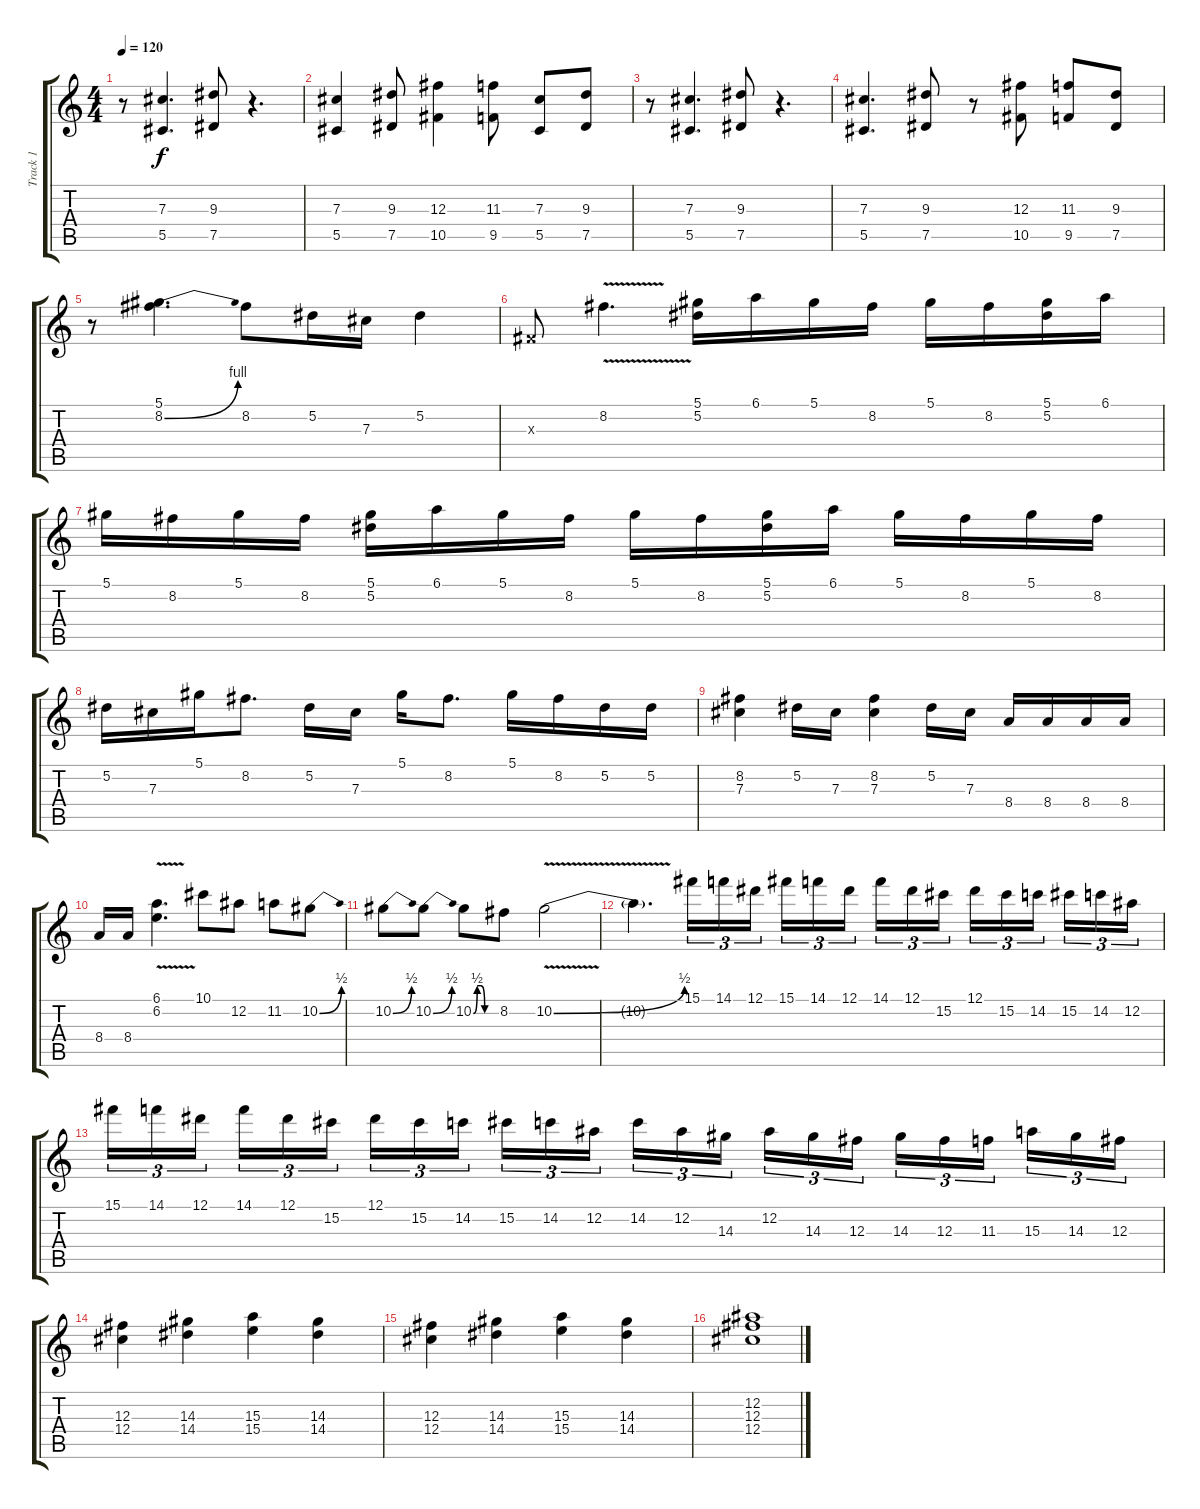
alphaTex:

\track ("Track 1" "Track 1") {instrument acousticguitarsteel}
\staff {score tabs}
\tuning (Eb4 Bb3 Gb3 Db3 Ab2 Eb2) {hide}
\ts (4 4)
\tempo 120
\clef g2
\ks c
r.8{dy f} (7.3 5.5).4{d} (9.3 7.5).8 r.4{d} |
(7.3 5.5).4 (9.3 7.5).8 (12.3 10.5).4 (11.3 9.5).8 (7.3 5.5).8 (9.3 7.5).8 |
r.8 (7.3 5.5).4{d} (9.3 7.5).8 r.4{d} |
(7.3 5.5).4{d} (9.3 7.5).8 r.8 (12.3 10.5).8 (11.3 9.5).8 (9.3 7.5).8 |
r.8 (5.1 8.2{be (bend 0 0 60 4)}).4{d} 8.2.8 5.2.16 7.3.16 5.2.4 |
0.3{x}.8 8.2{v}.4{d} (5.1 5.2).16 6.1.16 5.1.16 8.2.16 5.1.16 8.2.16 (5.1 5.2).16 6.1.16 |
5.1.16 8.2.16 5.1.16 8.2.16 (5.1 5.2).16 6.1.16 5.1.16 8.2.16 5.1.16 8.2.16 (5.1 5.2).16 6.1.16 5.1.16 8.2.16 5.1.16 8.2.16 |
5.2.16 7.3.16 5.1.16 8.2.8{d} 5.2.16 7.3.16 5.1.16 8.2.8{d} 5.1.16 8.2.16 5.2.16 5.2.16 |
(8.2 7.3).4 5.2.16 7.3.16 (8.2 7.3).4 5.2.16 7.3.16 8.4.16 8.4.16 8.4.16 8.4.16 |
8.4.16 8.4.16 (6.1{v} 6.2{v}).4{d} 10.1.8 12.2.8 11.2.8 10.2{be (bend 0 0 60 2)}.8 |
10.2{be (bend 0 0 60 2)}.8 10.2{be (bend 0 0 60 2)}.8 10.2{be (custom 0 0 10 2 20 2 30 0 60 0)}.8 8.2.8 10.2{be (bend 0 0 60 2) v}.2 |
10.2{t}.4{d} 15.1.16{tu (3 2)} 14.1.16{tu (3 2)} 12.1.16{tu (3 2)} 15.1.16{tu (3 2)} 14.1.16{tu (3 2)} 12.1.16{tu (3 2) beam splitsecondary} 14.1.16{tu (3 2)} 12.1.16{tu (3 2)} 15.2.16{tu (3 2)} 12.1.16{tu (3 2)} 15.2.16{tu (3 2)} 14.2.16{tu (3 2) beam splitsecondary} 15.2.16{tu (3 2)} 14.2.16{tu (3 2)} 12.2.16{tu (3 2)} |
15.1.16{tu (3 2)} 14.1.16{tu (3 2)} 12.1.16{tu (3 2) beam splitsecondary} 14.1.16{tu (3 2)} 12.1.16{tu (3 2)} 15.2.16{tu (3 2)} 12.1.16{tu (3 2)} 15.2.16{tu (3 2)} 14.2.16{tu (3 2) beam splitsecondary} 15.2.16{tu (3 2)} 14.2.16{tu (3 2)} 12.2.16{tu (3 2)} 14.2.16{tu (3 2)} 12.2.16{tu (3 2)} 14.3.16{tu (3 2) beam splitsecondary} 12.2.16{tu (3 2)} 14.3.16{tu (3 2)} 12.3.16{tu (3 2)} 14.3.16{tu (3 2)} 12.3.16{tu (3 2)} 11.3.16{tu (3 2) beam splitsecondary} 15.3.16{tu (3 2)} 14.3.16{tu (3 2)} 12.3.16{tu (3 2)} |
(12.3 12.4).4 (14.3 14.4).4 (15.3 15.4).4 (14.3 14.4).4 |
(12.3 12.4).4 (14.3 14.4).4 (15.3 15.4).4 (14.3 14.4).4 |
(12.2 12.3 12.4).1
